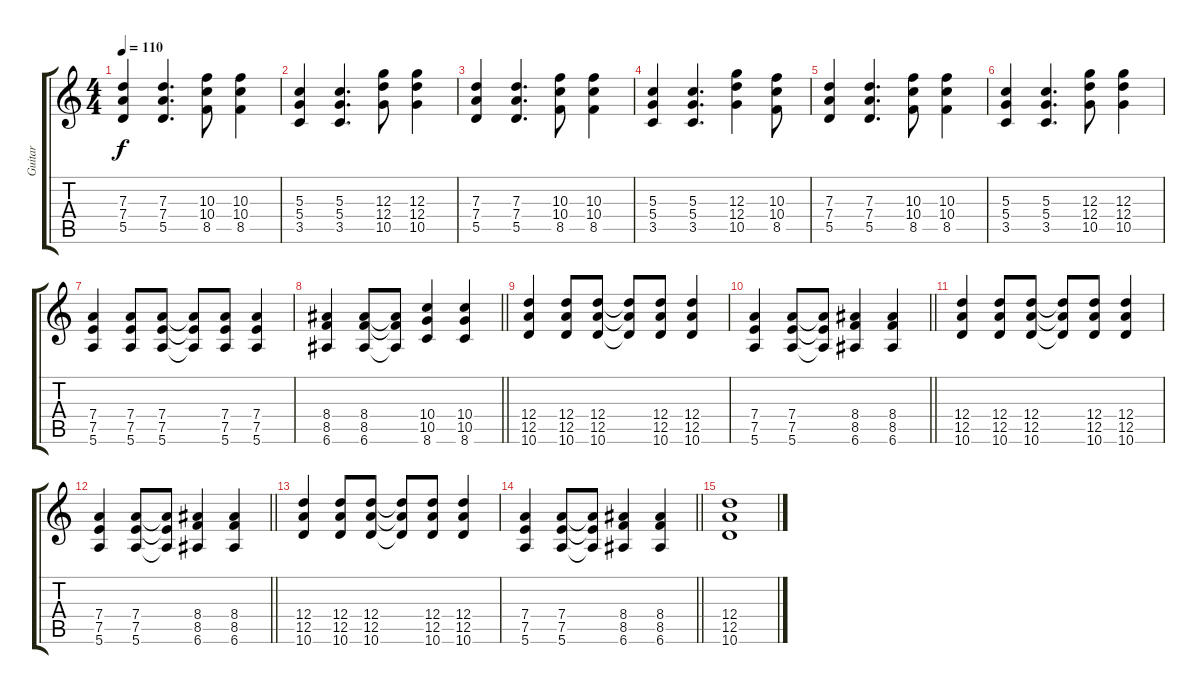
\track ("Guitar" "Guitar") {instrument acousticguitarsteel}
\staff {score tabs}
\tuning (E4 B3 G3 D3 A2 E2) {hide}
\ts (4 4)
\tempo 110
\clef g2
\ks c
(7.3 7.4 5.5).4{dy f} (7.3 7.4 5.5).4{d} (10.3 10.4 8.5).8 (10.3 10.4 8.5).4 |
(5.3 5.4 3.5).4 (5.3 5.4 3.5).4{d} (12.3 12.4 10.5).8 (12.3 12.4 10.5).4 |
(7.3 7.4 5.5).4 (7.3 7.4 5.5).4{d} (10.3 10.4 8.5).8 (10.3 10.4 8.5).4 |
(5.3 5.4 3.5).4 (5.3 5.4 3.5).4{d} (12.3 12.4 10.5).4 (10.3 10.4 8.5).8 |
(7.3 7.4 5.5).4 (7.3 7.4 5.5).4{d} (10.3 10.4 8.5).8 (10.3 10.4 8.5).4 |
(5.3 5.4 3.5).4 (5.3 5.4 3.5).4{d} (12.3 12.4 10.5).8 (12.3 12.4 10.5).4 |
(7.4 7.5 5.6).4 (7.4 7.5 5.6).8 (7.4 7.5 5.6).8 (7.4{t} 7.5{t} 5.6{t}).8 (7.4 7.5 5.6).8 (7.4 7.5 5.6).4 |
\barLineRight lightlight
(8.4 8.5 6.6).4 (8.4 8.5 6.6).8 (8.4{t} 8.5{t} 6.6{t}).8 (10.4 10.5 8.6).4 (10.4 10.5 8.6).4 |
(12.4 12.5 10.6).4 (12.4 12.5 10.6).8 (12.4 12.5 10.6).8 (12.4{t} 12.5{t} 10.6{t}).8 (12.4 12.5 10.6).8 (12.4 12.5 10.6).4 |
\barLineRight lightlight
(7.4 7.5 5.6).4 (7.4 7.5 5.6).8 (7.4{t} 7.5{t} 5.6{t}).8 (8.4 8.5 6.6).4 (8.4 8.5 6.6).4 |
(12.4 12.5 10.6).4 (12.4 12.5 10.6).8 (12.4 12.5 10.6).8 (12.4{t} 12.5{t} 10.6{t}).8 (12.4 12.5 10.6).8 (12.4 12.5 10.6).4 |
\barLineRight lightlight
(7.4 7.5 5.6).4 (7.4 7.5 5.6).8 (7.4{t} 7.5{t} 5.6{t}).8 (8.4 8.5 6.6).4 (8.4 8.5 6.6).4 |
(12.4 12.5 10.6).4 (12.4 12.5 10.6).8 (12.4 12.5 10.6).8 (12.4{t} 12.5{t} 10.6{t}).8 (12.4 12.5 10.6).8 (12.4 12.5 10.6).4 |
\barLineRight lightlight
(7.4 7.5 5.6).4 (7.4 7.5 5.6).8 (7.4{t} 7.5{t} 5.6{t}).8 (8.4 8.5 6.6).4 (8.4 8.5 6.6).4 |
(12.4 12.5 10.6).1
